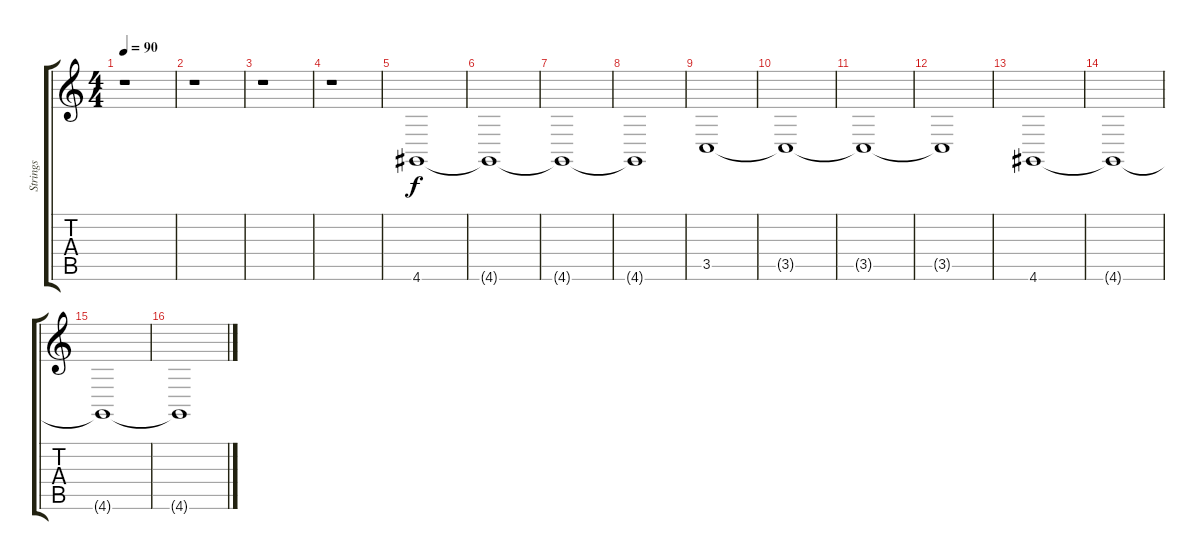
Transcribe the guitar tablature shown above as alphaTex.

\track ("Strings" "Strings") {instrument tremolostrings}
\staff {score tabs}
\tuning (E4 B3 G3 D3 A2 E2) {hide}
\ts (4 4)
\tempo 90
\clef g2
\ks c
r.1{dy f} |
r.1 |
r.1 |
r.1 |
4.6.1 |
4.6{t}.1 |
4.6{t}.1 |
4.6{t}.1 |
3.5.1 |
3.5{t}.1 |
3.5{t}.1 |
3.5{t}.1 |
4.6.1 |
4.6{t}.1 |
4.6{t}.1 |
4.6{t}.1
